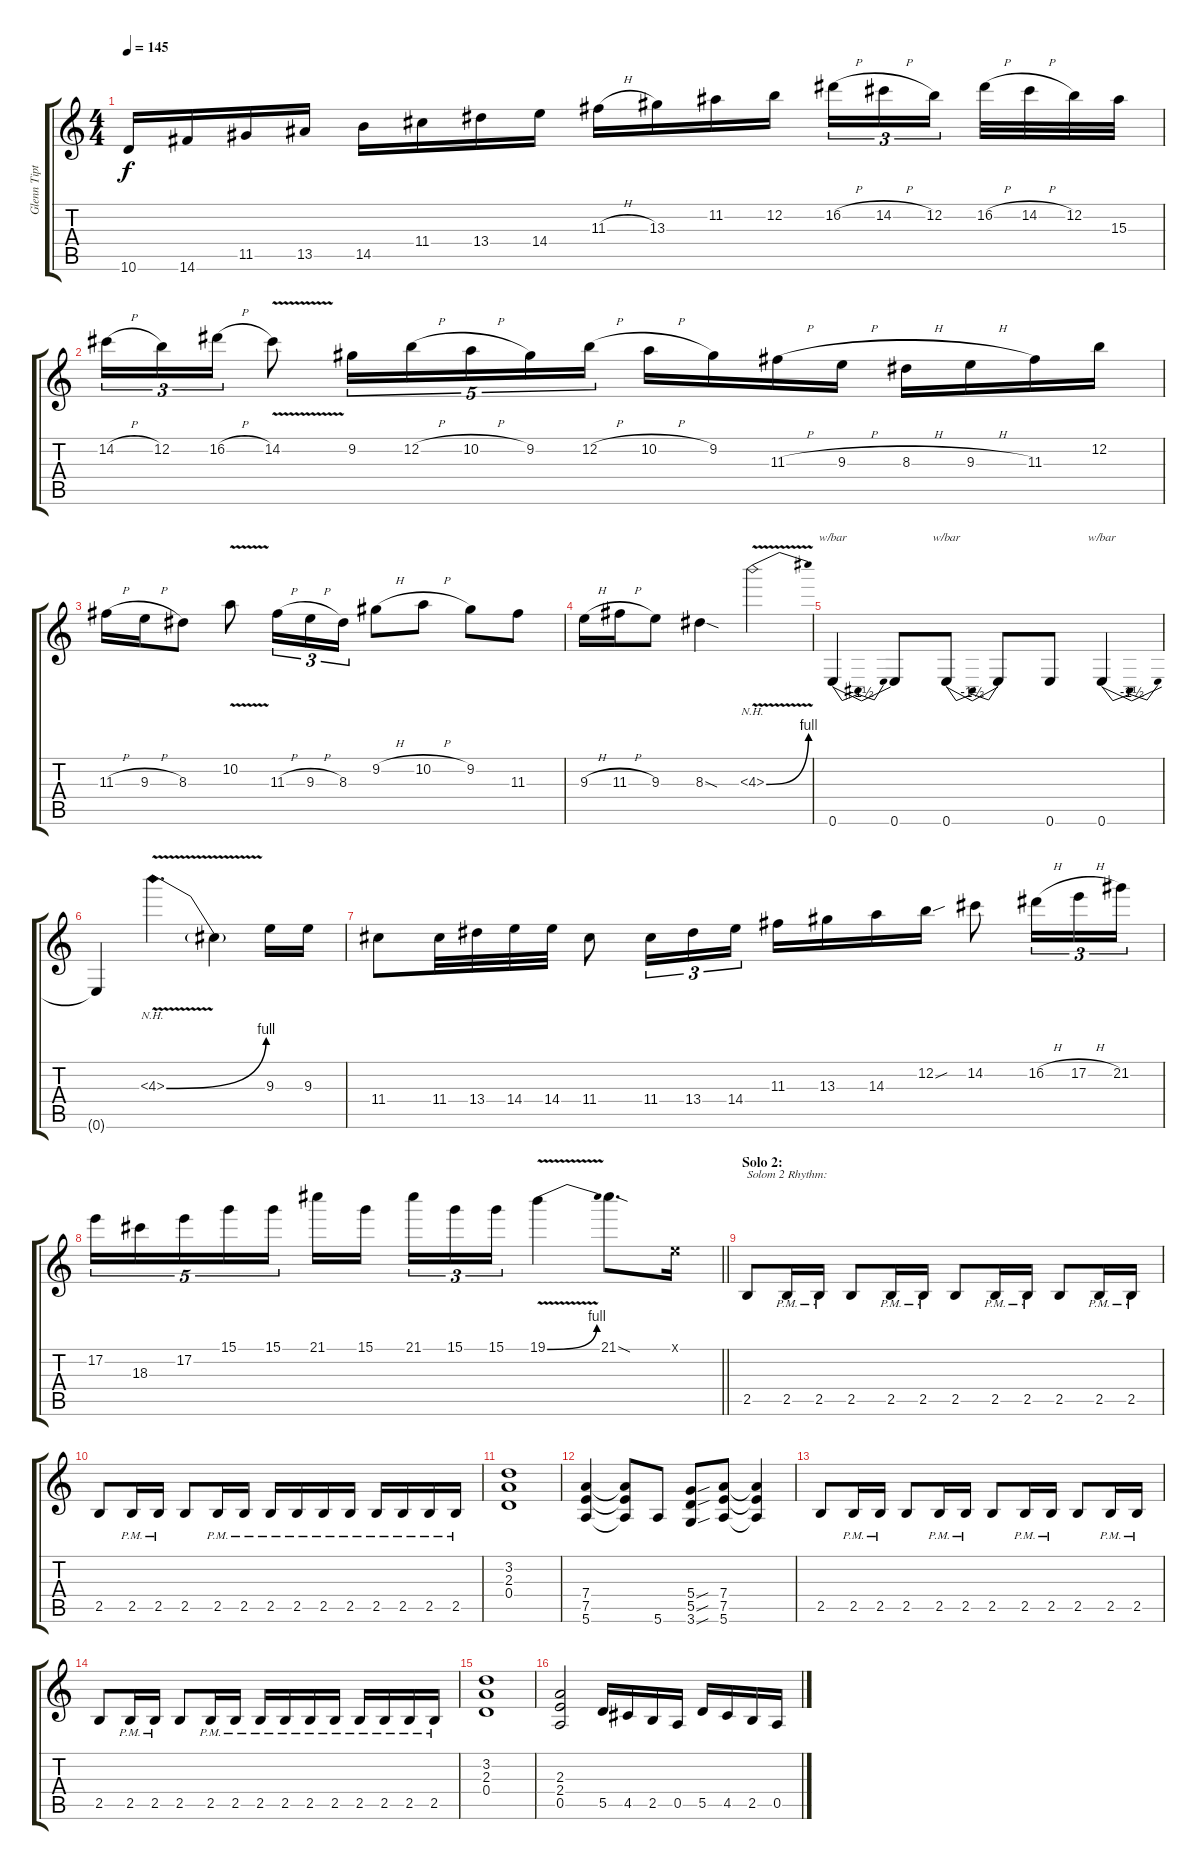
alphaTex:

\track ("Glenn Tipton" "Glenn Tipt") {instrument distortionguitar}
\staff {score tabs}
\tuning (E4 B3 G3 D3 A2 E2) {hide}
\ts (4 4)
\tempo 145
\clef g2
\ks c
10.6.16{dy f} 14.6.16 11.5.16 13.5.16 14.5.16 11.4.16 13.4.16 14.4.16 11.3{h}.16 13.3.16 11.2.16 12.2.16 16.2{h}.16{tu (3 2)} 14.2{h}.16{tu (3 2)} 12.2.16{tu (3 2) beam splitsecondary} 16.2{h}.32 14.2{h}.32 12.2.32 15.3.32 |
14.2{h}.16{tu (3 2)} 12.2.16{tu (3 2)} 16.2{h}.16{tu (3 2)} 14.2{v}.8 9.2.16{tu (5 4)} 12.2{h}.16{tu (5 4)} 10.2{h}.16{tu (5 4)} 9.2.16{tu (5 4)} 12.2{h}.16{tu (5 4)} 10.2{h}.16 9.2.16 11.3{h}.16 9.3{h}.16 8.3{h}.16 9.3{h}.16 11.3.16 12.2.16 |
11.3{h}.16 9.3{h}.16 8.3.8 10.2{v}.8 11.3{h}.16{tu (3 2)} 9.3{h}.16{tu (3 2)} 8.3.16{tu (3 2)} 9.2{h}.8 10.2{h}.8 9.2.8 11.3.8 |
9.3{h}.16 11.3{h}.16 9.3.8 8.3{sod}.4 4.3{be (bend 0 0 60 4) nh v}.2 |
0.6.4{tbe (dip default 0 0 30 -6 45 -6 60 0)} 0.6.8 0.6.8{tbe (dip default 0 0 30 -6 45 -6 60 0)} 0.6{t}.8 0.6.8 0.6.4{tbe (dip default 0 0 30 -6 45 -6 60 0)} |
0.6{t}.4 4.3{be (bend 0 0 60 4) nh v}.4{d} 4.3{t}.4 9.3.16 9.3.16 |
11.4.8 11.4.32 13.4.32 14.4.32 14.4.32 11.4.8 11.4.16{tu (3 2)} 13.4.16{tu (3 2)} 14.4.16{tu (3 2)} 11.3.16 13.3.16 14.3.16 12.2{sou}.16 14.2.8 16.2{h}.16{tu (3 2)} 17.2{h}.16{tu (3 2)} 21.2.16{tu (3 2)} |
\barLineRight lightlight
17.2.16{tu (5 4)} 18.3.16{tu (5 4)} 17.2.16{tu (5 4)} 15.1.16{tu (5 4)} 15.1.16{tu (5 4)} 21.1.16 15.1.16{beam splitsecondary} 21.1.16{tu (3 2)} 15.1.16{tu (3 2)} 15.1.16{tu (3 2)} 19.1{be (bend 0 0 60 4) v}.4 21.1{sod}.8{d} 0.1{x}.16 |
\section ("" "Solo 2:")
2.5.8{txt "Solom 2 Rhythm:"} 2.5{pm}.16 2.5{pm}.16 2.5.8 2.5{pm}.16 2.5{pm}.16 2.5.8 2.5{pm}.16 2.5{pm}.16 2.5.8 2.5{pm}.16 2.5{pm}.16 |
2.5.8 2.5{pm}.16 2.5{pm}.16 2.5.8 2.5{pm}.16 2.5{pm}.16 2.5{pm}.16 2.5{pm}.16 2.5{pm}.16 2.5{pm}.16 2.5{pm}.16 2.5{pm}.16 2.5{pm}.16 2.5{pm}.16 |
(3.2 2.3 0.4).1 |
(7.4 7.5 5.6).4 (7.4{t} 7.5{t} 5.6{t}).8 5.6.8 (5.4{sou} 5.5{sou} 3.6{sou}).8 (7.4 7.5 5.6).8 (7.4{t} 7.5{t} 5.6{t}).4 |
2.5.8 2.5{pm}.16 2.5{pm}.16 2.5.8 2.5{pm}.16 2.5{pm}.16 2.5.8 2.5{pm}.16 2.5{pm}.16 2.5.8 2.5{pm}.16 2.5{pm}.16 |
2.5.8 2.5{pm}.16 2.5{pm}.16 2.5.8 2.5{pm}.16 2.5{pm}.16 2.5{pm}.16 2.5{pm}.16 2.5{pm}.16 2.5{pm}.16 2.5{pm}.16 2.5{pm}.16 2.5{pm}.16 2.5{pm}.16 |
(3.2 2.3 0.4).1 |
(2.3 2.4 0.5).2 5.5.16 4.5.16 2.5.16 0.5.16 5.5.16 4.5.16 2.5.16 0.5.16
